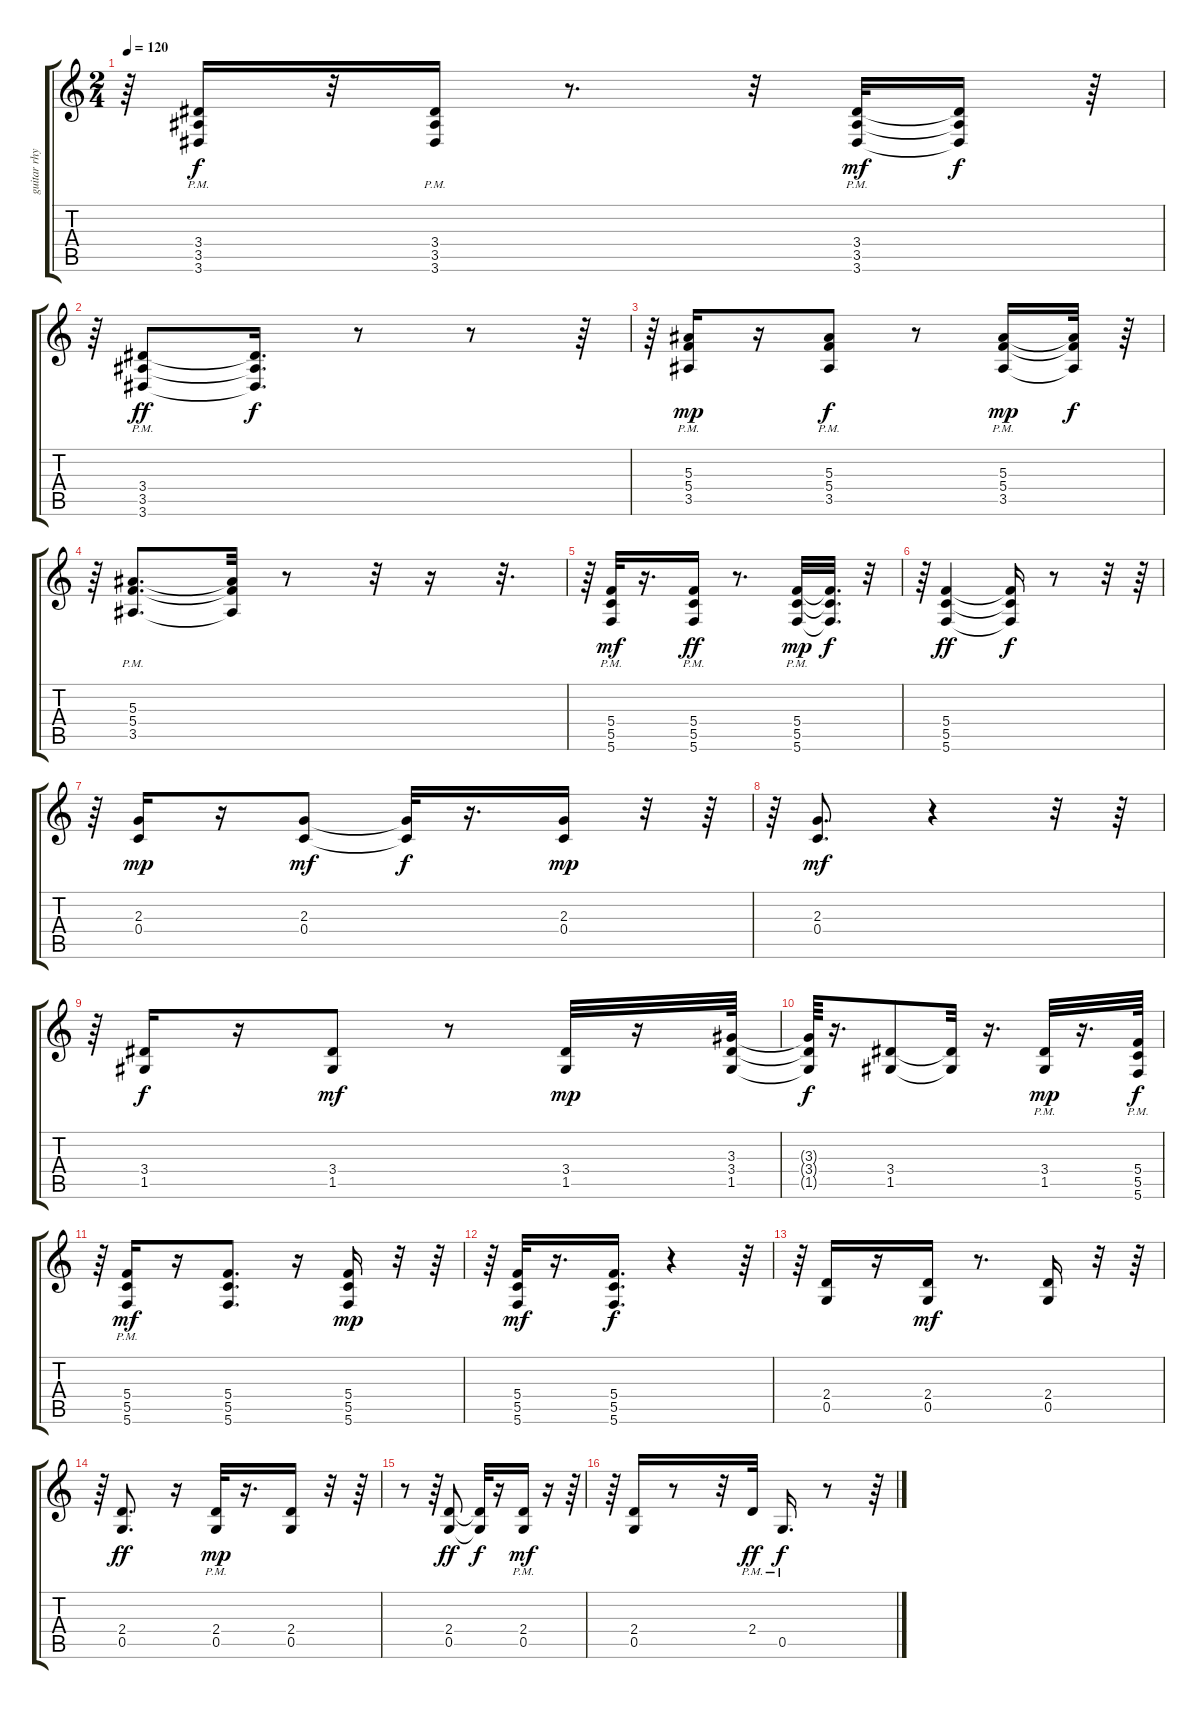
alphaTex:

\track ("guitar rhythm" "guitar rhy") {instrument distortionguitar}
\staff {score tabs}
\tuning (D4 A3 F3 C3 G2 C2) {hide}
\ts (2 4)
\tempo 120
\clef g2
\ks c
r.64{dy f} (3.4{pm} 3.5{pm} 3.6{pm}).16 r.32 (3.4{pm} 3.5{pm} 3.6{pm}).16 r.8{d} r.32 (3.4{pm} 3.5{pm} 3.6{pm}).32{dy mf} (3.4{t} 3.5{t} 3.6{t}).16{dy f} r.64 |
r.64 (3.4{pm} 3.5{pm} 3.6{pm}).8{dy ff} (3.4{t} 3.5{t} 3.6{t}).16{d dy f} r.8 r.8 r.64 |
r.64 (5.3{pm} 5.4{pm} 3.5{pm}).16{dy mp} r.16 (5.3{pm} 5.4{pm} 3.5{pm}).8{dy f} r.8 (5.3{pm} 5.4{pm} 3.5{pm}).16{dy mp} (5.3{t} 5.4{t} 3.5{t}).32{dy f} r.64 |
r.64 (5.3{pm} 5.4{pm} 3.5{pm}).8{d} (5.3{t} 5.4{t} 3.5{t}).32 r.8 r.32 r.16 r.32{d} |
r.64 (5.4{pm} 5.5{pm} 5.6{pm}).32{dy mf} r.16{d} (5.4{pm} 5.5{pm} 5.6{pm}).16{dy ff} r.8{d} (5.4{pm} 5.5{pm} 5.6{pm}).32{dy mp} (5.4{t} 5.5{t} 5.6{t}).32{d dy f} r.32 |
r.64 (5.4 5.5 5.6).4{dy ff} (5.4{t} 5.5{t} 5.6{t}).16{dy f} r.8 r.32 r.64 |
r.64 (2.3 0.4).16{dy mp} r.16 (2.3 0.4).8{dy mf} (2.3{t} 0.4{t}).32{dy f} r.16{d} (2.3 0.4).16{dy mp} r.32 r.64 |
r.64 (2.3 0.4).8{d dy mf} r.4 r.32 r.64 |
r.64 (3.4 1.5).16{dy f} r.16 (3.4 1.5).8{dy mf} r.8 (3.4 1.5).32{dy mp} r.16 (3.3 3.4 1.5).64 |
(3.3{t} 3.4{t} 1.5{t}).64{dy f} r.16{d} (3.4 1.5).8 (3.4{t} 1.5{t}).32 r.16{d} (3.4{pm} 1.5{pm}).32{dy mp} r.16{d} (5.4{pm} 5.5{pm} 5.6{pm}).64{dy f} |
r.64 (5.4{pm} 5.5 5.6).16{dy mf} r.16 (5.4 5.5 5.6).8{d} r.16 (5.4 5.5 5.6).16{dy mp} r.32 r.64 |
r.64 (5.4 5.5 5.6).32{dy mf} r.16{d} (5.4 5.5 5.6).16{d dy f} r.4 r.64 |
r.64 (2.4 0.5).16 r.16 (2.4 0.5).16{dy mf} r.8{d} (2.4 0.5).16 r.32 r.64 |
r.64 (2.4 0.5).8{d dy ff} r.16 (2.4{pm} 0.5{pm}).32{dy mp} r.16{d} (2.4 0.5).16 r.32 r.64 |
r.8 r.64 (2.4 0.5).8{dy ff} (2.4{t} 0.5{t}).32{dy f} r.16 (2.4{pm} 0.5{pm}).16{dy mf} r.16 r.64 |
r.64 (2.4 0.5).16 r.8 r.32 2.4{pm}.32{dy ff} 0.5{pm}.16{d dy f} r.8 r.64
